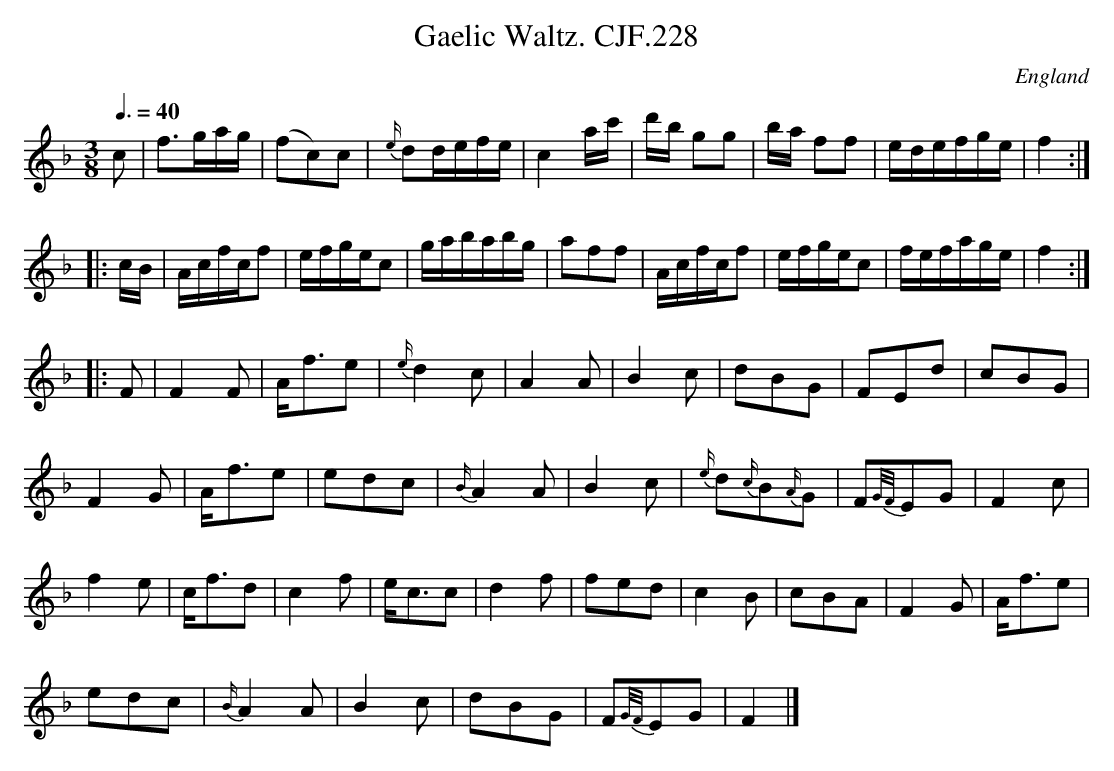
X:1
T:Gaelic Waltz. CJF.228
L:1/16
M:3/8
O:England
Q:3/8=40
K:F
c2|f3gag|(f2c2)c2|{e/}d2defe|c4ac'|\
d'b g2g2|ba f2f2|edefge|f4:|!
|:cB|Acfcf2|efgec2|gababg|a2f2f2|\
Acfcf2|efgec2|fefage|f4:|!
|:F2|F4F2|Af3e2|{e/}d4c2|A4A2|\
B4c2|d2B2G2|F2E2d2|c2B2G2|!
F4G2|Af3e2|e2d2c2|{B/}A4A2|B4c2|\
{e/}d2{c/}B2{A/}G2|F2{G/F/}E2G2|F4c2|!
f4e2|cf3d2|c4f2|ec3c2|d4f2|f2e2d2|\
c4B2|c2B2A2|F4G2|Af3e2|!
e2d2c2|{B/}A4A2|B4c2|\
d2B2G2|F2{G/F/}E2G2|F4|]
